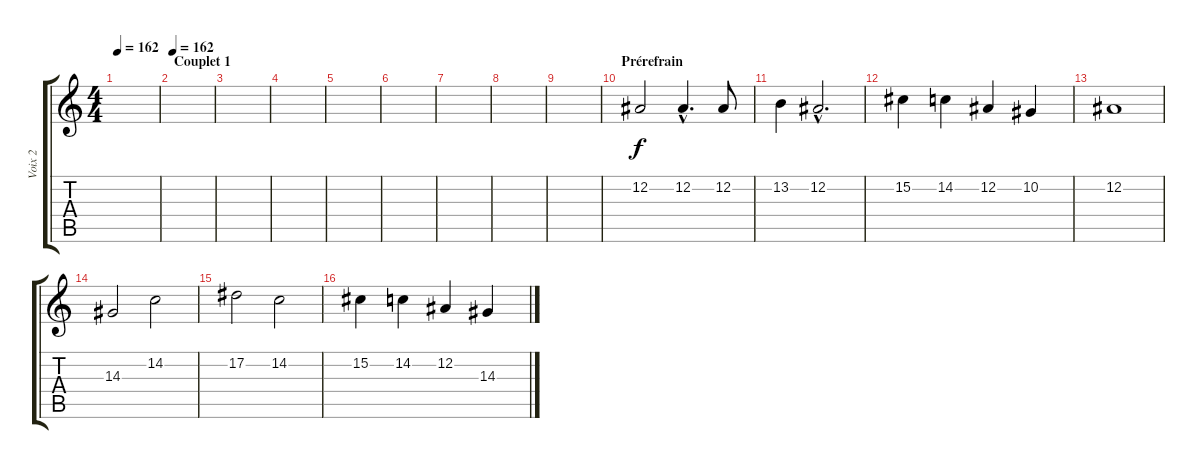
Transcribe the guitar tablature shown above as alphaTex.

\track ("Voix 2" "Voix 2") {instrument choiraahs}
\staff {score tabs}
\tuning (Eb4 Bb3 Gb3 Db3 Ab2 Eb2) {hide}
\ts (4 4)
\tempo 162
\clef g2
\ks c
|
\section ("" "Couplet 1")
\tempo 162
|
|
|
|
|
|
|
|
\section ("" "Prérefrain")
12.2.2 12.2{hac}.4{d} 12.2.8 |
13.2.4 12.2{hac}.2{d} |
15.2.4 14.2.4 12.2.4 10.2.4 |
12.2.1 |
14.3.2 14.2.2 |
17.2.2 14.2.2 |
15.2.4 14.2.4 12.2.4 14.3.4
